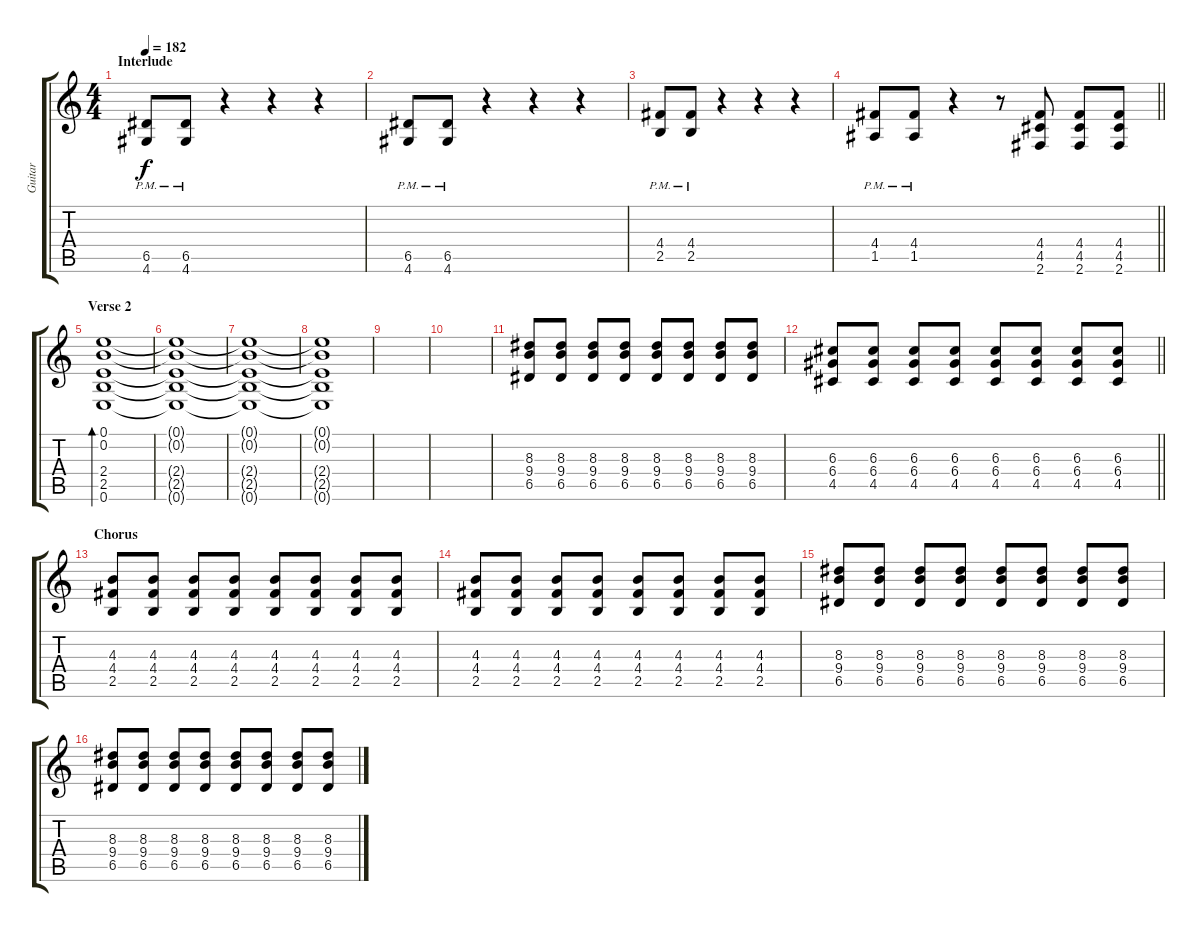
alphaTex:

\track ("Guitar" "Guitar") {instrument distortionguitar}
\staff {score tabs}
\tuning (E4 B3 G3 D3 A2 E2) {hide}
\ts (4 4)
\section ("" "Interlude")
\tempo 182
\clef g2
\ks c
(6.5{pm} 4.6{pm}).8{dy f} (6.5{pm} 4.6{pm}).8 r.4 r.4 r.4 |
(6.5{pm} 4.6{pm}).8 (6.5{pm} 4.6{pm}).8 r.4 r.4 r.4 |
(4.4{pm} 2.5{pm}).8 (4.4{pm} 2.5{pm}).8 r.4 r.4 r.4 |
\barLineRight lightlight
(4.4{pm} 1.5{pm}).8 (4.4{pm} 1.5{pm}).8 r.4 r.8 (4.4 4.5 2.6).8 (4.4 4.5 2.6).8 (4.4 4.5 2.6).8 |
\section ("" "Verse 2")
(0.1 0.2 2.4 2.5 0.6).1{bd 240 volume 2} |
(0.1{t} 0.2{t} 2.4{t} 2.5{t} 0.6{t}).1 |
(0.1{t} 0.2{t} 2.4{t} 2.5{t} 0.6{t}).1 |
(0.1{t} 0.2{t} 2.4{t} 2.5{t} 0.6{t}).1 |
|
|
(8.3 9.4 6.5).8 (8.3 9.4 6.5).8 (8.3 9.4 6.5).8 (8.3 9.4 6.5).8 (8.3 9.4 6.5).8 (8.3 9.4 6.5).8 (8.3 9.4 6.5).8 (8.3 9.4 6.5).8 |
\barLineRight lightlight
(6.3 6.4 4.5).8 (6.3 6.4 4.5).8 (6.3 6.4 4.5).8 (6.3 6.4 4.5).8 (6.3 6.4 4.5).8 (6.3 6.4 4.5).8 (6.3 6.4 4.5).8 (6.3 6.4 4.5).8 |
\section ("" "Chorus")
(4.3 4.4 2.5).8 (4.3 4.4 2.5).8 (4.3 4.4 2.5).8 (4.3 4.4 2.5).8 (4.3 4.4 2.5).8 (4.3 4.4 2.5).8 (4.3 4.4 2.5).8 (4.3 4.4 2.5).8 |
(4.3 4.4 2.5).8 (4.3 4.4 2.5).8 (4.3 4.4 2.5).8 (4.3 4.4 2.5).8 (4.3 4.4 2.5).8 (4.3 4.4 2.5).8 (4.3 4.4 2.5).8 (4.3 4.4 2.5).8 |
(8.3 9.4 6.5).8 (8.3 9.4 6.5).8 (8.3 9.4 6.5).8 (8.3 9.4 6.5).8 (8.3 9.4 6.5).8 (8.3 9.4 6.5).8 (8.3 9.4 6.5).8 (8.3 9.4 6.5).8 |
(8.3 9.4 6.5).8 (8.3 9.4 6.5).8 (8.3 9.4 6.5).8 (8.3 9.4 6.5).8 (8.3 9.4 6.5).8 (8.3 9.4 6.5).8 (8.3 9.4 6.5).8 (8.3 9.4 6.5).8
